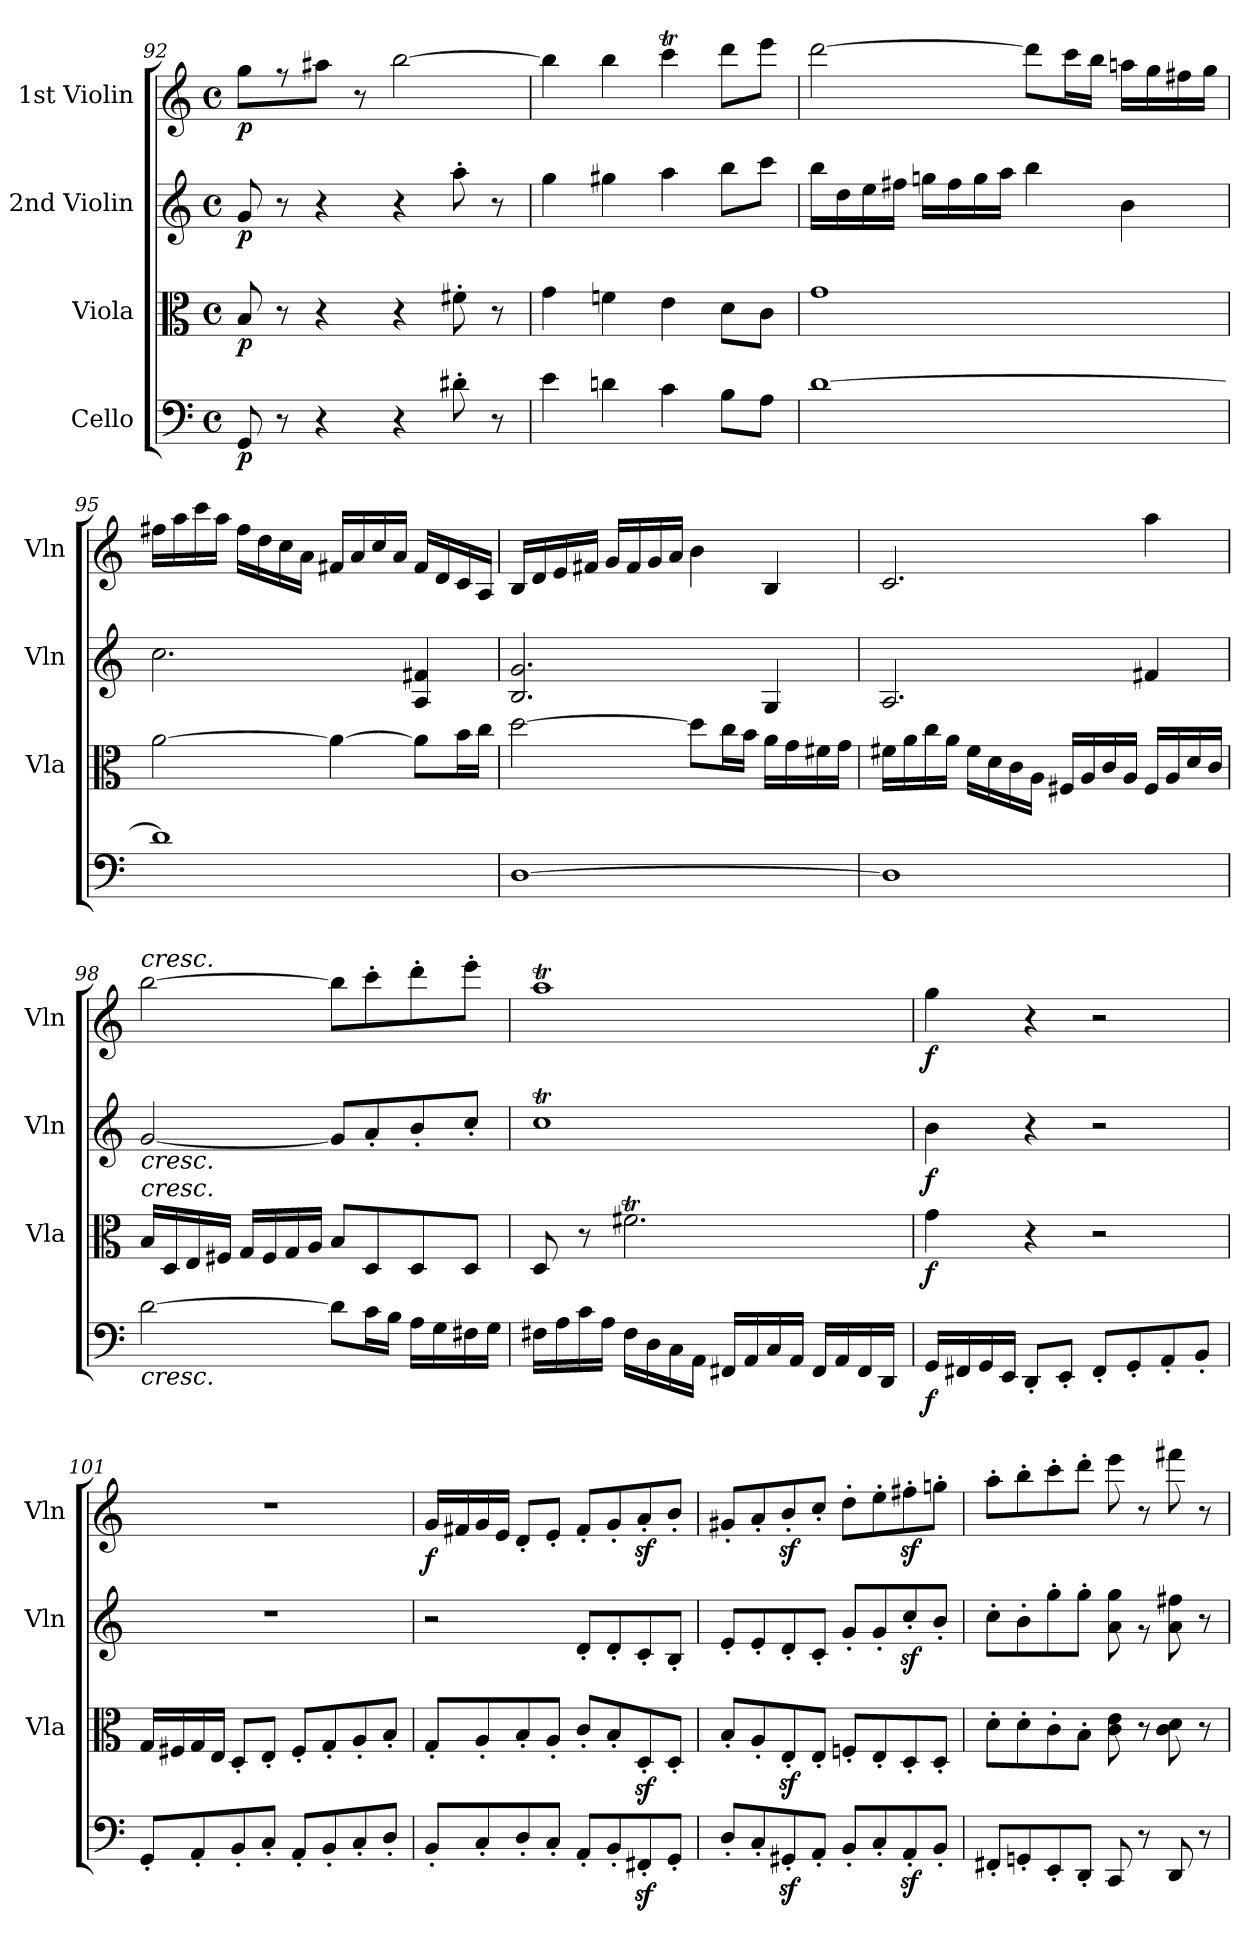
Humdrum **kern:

**kern	**dynam	**kern	**dynam	**kern	**dynam	**kern	**dynam
*part4	*part4	*part3	*part3	*part2	*part2	*part1	*part1
*staff4	*staff4	*staff3	*staff3	*staff2	*staff2	*staff1	*staff1
*I"Cello	*	*I"Viola	*	*I"2nd Violin	*	*I"1st Violin	*
*	*	*I'Vla	*	*I'Vln	*	*I'Vln	*
*clefF4	*	*clefC3	*	*clefG2	*	*clefG2	*
*k[]	*	*k[]	*	*k[]	*	*k[]	*
*M4/4	*	*M4/4	*	*M4/4	*	*M4/4	*
*met(c)	*	*met(c)	*	*met(c)	*	*met(c)	*
=92	=92	=92	=92	=92	=92	=92	=92
!	!LO:DY:b	!	!LO:DY:b	!	!LO:DY:b	!	!LO:DY:b
8GG/	p	8B/	p	8g/	p	8gg\L	p
8r	.	8r	.	8r	.	8r	.
4r	.	4r	.	4r	.	8aa#X\J	.
.	.	.	.	.	.	8r	.
4r	.	4r	.	4r	.	[2bb\	.
8d#X'\	.	8f#X'\	.	8aa'\	.	.	.
8r	.	8r	.	8r	.	.	.
=93	=93	=93	=93	=93	=93	=93	=93
4e\	.	4g\	.	4gg\	.	4bb\]	.
4dn\	.	4fn\	.	4gg#X\	.	4bb\	.
4c\	.	4e\	.	4aa\	.	4cccT\	.
8B\L	.	8d\L	.	8bb\L	.	8ddd\L	.
8A\J	.	8c\J	.	8ccc\J	.	8eee\J	.
!!LO:PB:g=z
=94	=94	=94	=94	=94	=94	=94	=94
[1d	.	1g	.	16bb\LL	.	[2ddd\	.
.	.	.	.	16dd\	.	.	.
.	.	.	.	16ee\	.	.	.
.	.	.	.	16ff#X\JJ	.	.	.
.	.	.	.	16ggn\LL	.	.	.
.	.	.	.	16ff#\	.	.	.
.	.	.	.	16gg\	.	.	.
.	.	.	.	16aa\JJ	.	.	.
.	.	.	.	4bb\	.	8ddd\L]	.
.	.	.	.	.	.	16ccc\L	.
.	.	.	.	.	.	16bb\JJ	.
.	.	.	.	4b\	.	16aan\LL	.
.	.	.	.	.	.	16gg\	.
.	.	.	.	.	.	16ff#X\	.
.	.	.	.	.	.	16gg\JJ	.
=95	=95	=95	=95	=95	=95	=95	=95
1d]	.	[2a\	.	2.cc\	.	16ff#X\LL	.
.	.	.	.	.	.	16aa\	.
.	.	.	.	.	.	16ccc\	.
.	.	.	.	.	.	16aa\JJ	.
.	.	.	.	.	.	16ff#\LL	.
.	.	.	.	.	.	16dd\	.
.	.	.	.	.	.	16cc\	.
.	.	.	.	.	.	16a\JJ	.
.	.	4a\_	.	.	.	16f#X/LL	.
.	.	.	.	.	.	16a/	.
.	.	.	.	.	.	16cc/	.
.	.	.	.	.	.	16a/JJ	.
.	.	8a\L]	.	4A/ 4f#X/	.	16f#/LL	.
.	.	.	.	.	.	16d/	.
.	.	16b\L	.	.	.	16c/	.
.	.	16cc\JJ	.	.	.	16A/JJ	.
!!LO:LB:g=z
=96	=96	=96	=96	=96	=96	=96	=96
[1D	.	[2dd\	.	2.B/ 2.g/	.	16B/LL	.
.	.	.	.	.	.	16d/	.
.	.	.	.	.	.	16e/	.
.	.	.	.	.	.	16f#X/JJ	.
.	.	.	.	.	.	16g/LL	.
.	.	.	.	.	.	16f#/	.
.	.	.	.	.	.	16g/	.
.	.	.	.	.	.	16a/JJ	.
.	.	8dd\L]	.	.	.	4b\	.
.	.	16cc\L	.	.	.	.	.
.	.	16b\JJ	.	.	.	.	.
.	.	16a\LL	.	4G/	.	4B/	.
.	.	16g\	.	.	.	.	.
.	.	16f#X\	.	.	.	.	.
.	.	16g\JJ	.	.	.	.	.
=97	=97	=97	=97	=97	=97	=97	=97
1D]	.	16f#X\LL	.	2.A/	.	2.c/	.
.	.	16a\	.	.	.	.	.
.	.	16cc\	.	.	.	.	.
.	.	16a\JJ	.	.	.	.	.
.	.	16f#\LL	.	.	.	.	.
.	.	16d\	.	.	.	.	.
.	.	16c\	.	.	.	.	.
.	.	16A\JJ	.	.	.	.	.
.	.	16F#X/LL	.	.	.	.	.
.	.	16A/	.	.	.	.	.
.	.	16c/	.	.	.	.	.
.	.	16A/JJ	.	.	.	.	.
.	.	16F#/LL	.	4f#X/	.	4aa\	.
.	.	16A/	.	.	.	.	.
.	.	16d/	.	.	.	.	.
.	.	16c/JJ	.	.	.	.	.
!!LO:LB:g=z
=98	=98	=98	=98	=98	=98	=98	=98
!	!	!	!	!	!	!LO:TX:a:i:t=cresc.	!
!	!	!	!	!LO:TX:b:i:t=cresc.	!	!	!
!	!	!LO:TX:a:i:t=cresc.	!	!	!	!	!
!LO:TX:b:i:t=cresc.	!	!	!	!	!	!	!
[2d\	.	16B/LL	.	[2g/	.	[2bb\	.
.	.	16D/	.	.	.	.	.
.	.	16E/	.	.	.	.	.
.	.	16F#X/JJ	.	.	.	.	.
.	.	16G/LL	.	.	.	.	.
.	.	16F#/	.	.	.	.	.
.	.	16G/	.	.	.	.	.
.	.	16A/JJ	.	.	.	.	.
8d\L]	.	8B/L	.	8g/L]	.	8bb\L]	.
16c\L	.	8D/	.	8a'/	.	8ccc'\	.
16B\JJ	.	.	.	.	.	.	.
16A\LL	.	8D/	.	8b'/	.	8ddd'\	.
16G\	.	.	.	.	.	.	.
16F#X\	.	8D/J	.	8cc'/J	.	8eee'\J	.
16G\JJ	.	.	.	.	.	.	.
=99	=99	=99	=99	=99	=99	=99	=99
16F#X\LL	.	8D/	.	1ccT	.	1aaT	.
16A\	.	.	.	.	.	.	.
16c\	.	8r	.	.	.	.	.
16A\JJ	.	.	.	.	.	.	.
16F#\LL	.	2.f#Xt\	.	.	.	.	.
16D\	.	.	.	.	.	.	.
16C\	.	.	.	.	.	.	.
16AA\JJ	.	.	.	.	.	.	.
16FF#X/LL	.	.	.	.	.	.	.
16AA/	.	.	.	.	.	.	.
16C/	.	.	.	.	.	.	.
16AA/JJ	.	.	.	.	.	.	.
16FF#/LL	.	.	.	.	.	.	.
16AA/	.	.	.	.	.	.	.
16FF#/	.	.	.	.	.	.	.
16DD/JJ	.	.	.	.	.	.	.
64ryy	.	64ryy	.	64ryy	.	64ryy	.
!!LO:PB:g=z
=100	=100	=100	=100	=100	=100	=100	=100
!	!LO:DY:b	!	!LO:DY:b	!	!LO:DY:b	!	!LO:DY:b
16GG/LL	f	4g\	f	4b\	f	4gg\	f
16FF#X/	.	.	.	.	.	.	.
16GG/	.	.	.	.	.	.	.
16EE/JJ	.	.	.	.	.	.	.
8DD'/L	.	4r	.	4r	.	4r	.
8EE'/J	.	.	.	.	.	.	.
8FF#'/L	.	2r	.	2r	.	2r	.
8GG'/	.	.	.	.	.	.	.
8AA'/	.	.	.	.	.	.	.
8BB'/J	.	.	.	.	.	.	.
=101	=101	=101	=101	=101	=101	=101	=101
8GG'/L	.	16G/LL	.	1r	.	1r	.
.	.	16F#X/	.	.	.	.	.
8AA'/	.	16G/	.	.	.	.	.
.	.	16E/JJ	.	.	.	.	.
8BB'/	.	8D'/L	.	.	.	.	.
8C'/J	.	8E'/J	.	.	.	.	.
8AA'/L	.	8F#'/L	.	.	.	.	.
8BB'/	.	8G'/	.	.	.	.	.
8C'/	.	8A'/	.	.	.	.	.
8D'/J	.	8B'/J	.	.	.	.	.
=102	=102	=102	=102	=102	=102	=102	=102
!	!	!	!	!	!	!	!LO:DY:b
8BB'/L	.	8G'/L	.	2r	.	16g/LL	f
.	.	.	.	.	.	16f#X/	.
8C'/	.	8A'/	.	.	.	16g/	.
.	.	.	.	.	.	16e/JJ	.
8D'/	.	8B'/	.	.	.	8d'/L	.
8C'/J	.	8A'/J	.	.	.	8e'/J	.
8AA'/L	.	8c'/L	.	8d'/L	.	8f#'/L	.
8BB'/	.	8B'/	.	8d'/	.	8g'/	.
8FF#Xz>'/	.	8Dz>'/	.	8c'/	.	8az<'/	.
8GG'/J	.	8D'/J	.	8B'/J	.	8b'/J	.
!!LO:LB:g=z
=103	=103	=103	=103	=103	=103	=103	=103
8D'/L	.	8B'/L	.	8e'/L	.	8g#X'/L	.
8C'/	.	8A'/	.	8e'/	.	8a'/	.
8GG#Xz>'/	.	8Ez>'/	.	8d'/	.	8bz<'/	.
8AA'/J	.	8E'/J	.	8c'/J	.	8cc'/J	.
8BB'/L	.	8Fn'/L	.	8g'/L	.	8dd'\L	.
8C'/	.	8E'/	.	8g'/	.	8ee'\	.
8AAz>'/	.	8D'/	.	8ccz<'/	.	8ff#Xz<'\	.
8BB'/J	.	8D'/J	.	8b'/J	.	8ggn'\J	.
=104	=104	=104	=104	=104	=104	=104	=104
8FF#X'/L	.	8d'\L	.	8cc'\L	.	8aa'\L	.
8GGn'/	.	8d'\	.	8b'\	.	8bb'\	.
8EE'/	.	8c'\	.	8gg'\	.	8ccc'\	.
8DD'/J	.	8B'\J	.	8gg'\J	.	8ddd'\J	.
8CC/	.	8c\ 8e\	.	8a\ 8gg\	.	8eee\	.
8r	.	8r	.	8rg	.	8r	.
8DD/	.	8c\ 8d\	.	8a\ 8ff#X\	.	8fff#X\	.
8r	.	8r	.	8r	.	8r	.
=	=	=	=	=	=	=	=
*-	*-	*-	*-	*-	*-	*-	*-
